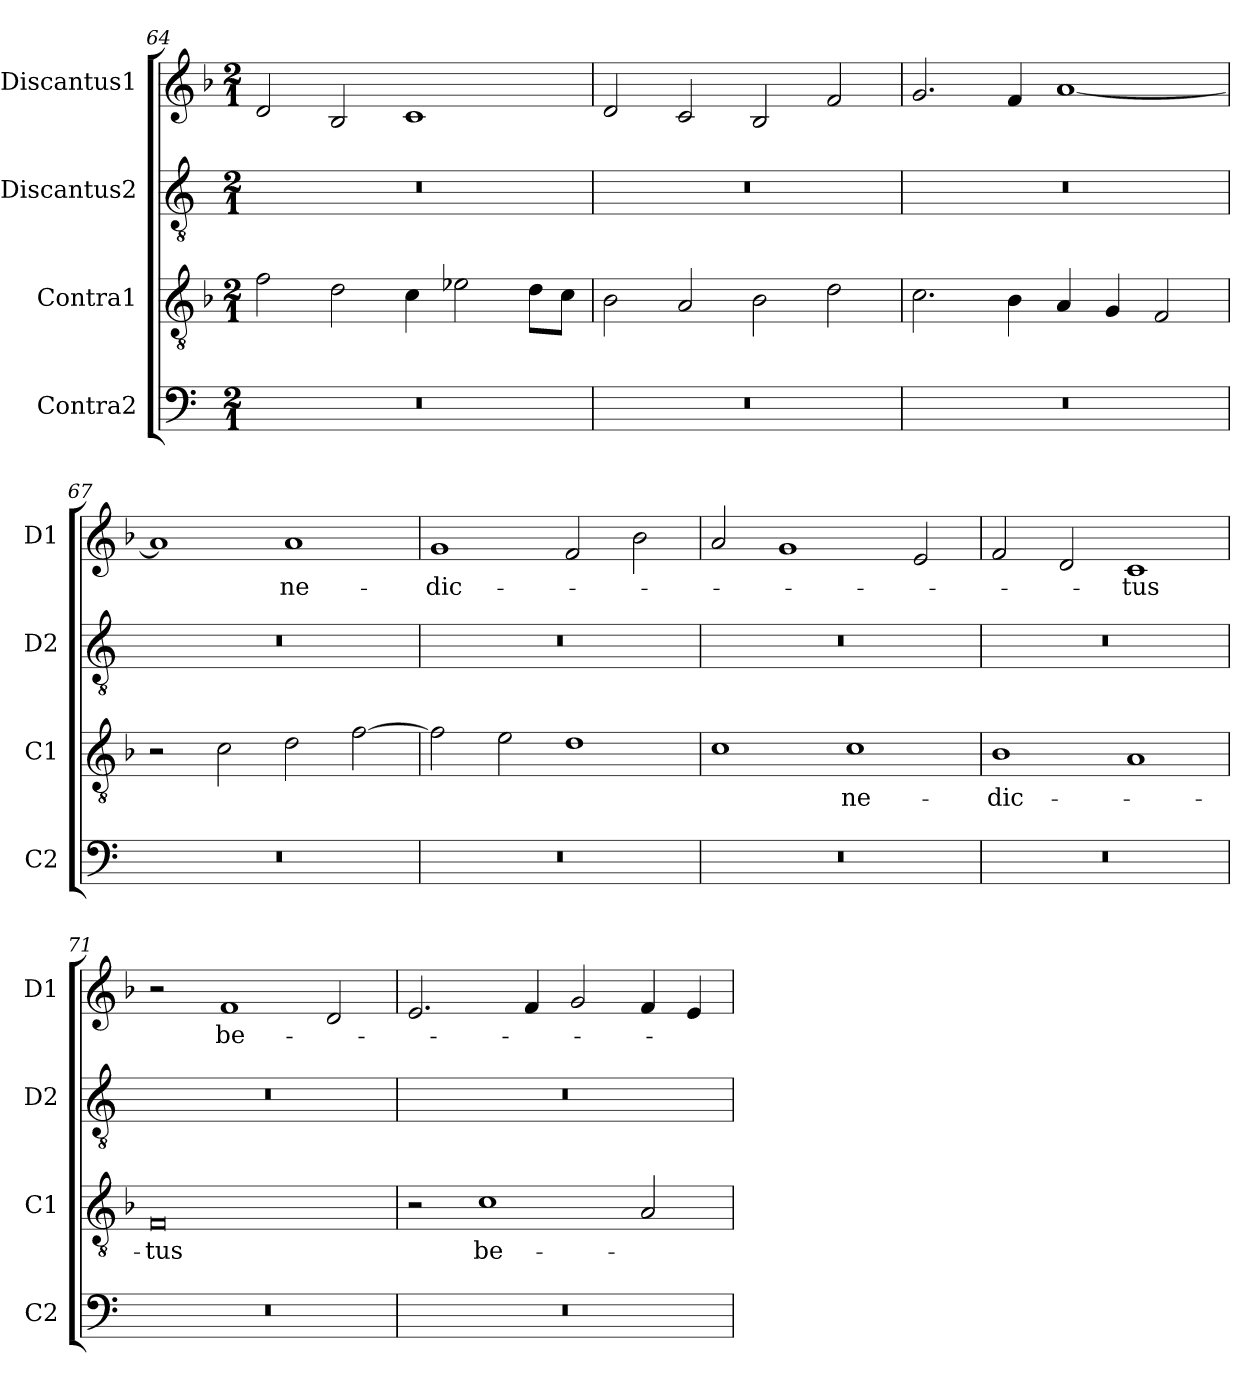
**kern	**kern	**text	**kern	**kern	**text
*part4	*part3	*part3	*part2	*part1	*part1
*staff4	*staff3	*staff3	*staff2	*staff1	*staff1
*I"Contra2	*I"Contra1	*	*I"Discantus2	*I"Discantus1	*
*I'C2	*I'C1	*	*I'D2	*I'D1	*
*clefF4	*clefGv2	*	*clefGv2	*clefG2	*
*k[]	*k[b-]	*	*k[]	*k[b-]	*
*M2/1	*M2/1	*	*M2/1	*M2/1	*
=64	=64	=64	=64	=64	=64
0r	2f\	.	0r	2d/	.
.	2d\	.	.	2B-/	.
.	4c\	.	.	1c	.
.	2e-X\	.	.	.	.
.	8d\L	.	.	.	.
.	8c\J	.	.	.	.
=65	=65	=65	=65	=65	=65
0r	2B-\	.	0r	2d/	.
.	2A/	.	.	2c/	.
.	2B-\	.	.	2B-/	.
.	2d\	.	.	2f/	.
=66	=66	=66	=66	=66	=66
0r	2.c\	.	0r	2.g/	.
.	4B-\	.	.	4f/	.
.	4A/	.	.	[1a	.
.	4G/	.	.	.	.
.	2F/	.	.	.	.
=67	=67	=67	=67	=67	=67
0r	2r	.	0r	1a]	.
.	2c\	.	.	.	.
.	2d\	.	.	1a	-ne-
.	[2f\	.	.	.	.
=68	=68	=68	=68	=68	=68
0r	2f\]	.	0r	1g	-dic-
.	2e\	.	.	.	.
.	1d	.	.	2f/	.
.	.	.	.	2b-\	.
=69	=69	=69	=69	=69	=69
0r	1c	.	0r	2a/	.
.	.	.	.	1g	.
.	1c	-ne-	.	.	.
.	.	.	.	2e/	.
=70	=70	=70	=70	=70	=70
0r	1B-	-dic-	0r	2f/	.
.	.	.	.	2d/	.
.	1A	.	.	1c	-tus
=71	=71	=71	=71	=71	=71
0r	0F	-tus	0r	2r	.
.	.	.	.	1f	be-
.	.	.	.	2d/	.
=72	=72	=72	=72	=72	=72
0r	2r	.	0r	2.e/	.
.	1c	be-	.	.	.
.	.	.	.	4f/	.
.	.	.	.	2g/	.
.	2A/	.	.	4f/	.
.	.	.	.	4e/	.
=	=	=	=	=	=
*-	*-	*-	*-	*-	*-
